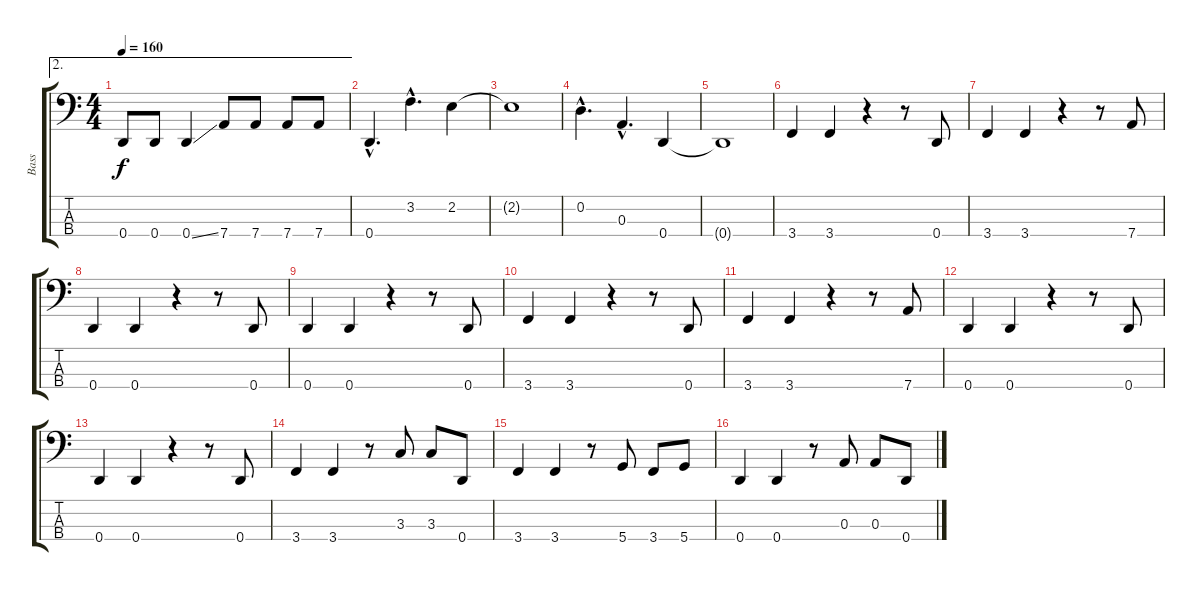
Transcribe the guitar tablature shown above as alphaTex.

\track ("Bass" "Bass") {instrument electricbassfinger}
\staff {score tabs}
\tuning (G2 D2 A1 D1) {hide}
\ae 2
\ts (4 4)
\tempo 160
\clef f4
\ks c
0.4.8{dy f} 0.4.8 0.4{ss}.4 7.4.8 7.4.8 7.4.8 7.4.8 |
0.4{hac}.4{d} 3.2{hac}.4{d} 2.2.4 |
2.2{t}.1 |
0.2{hac}.4{d} 0.3{hac}.4{d} 0.4.4 |
0.4{t}.1 |
3.4.4 3.4.4 r.4 r.8 0.4.8 |
3.4.4 3.4.4 r.4 r.8 7.4.8 |
0.4.4 0.4.4 r.4 r.8 0.4.8 |
0.4.4 0.4.4 r.4 r.8 0.4.8 |
3.4.4 3.4.4 r.4 r.8 0.4.8 |
3.4.4 3.4.4 r.4 r.8 7.4.8 |
0.4.4 0.4.4 r.4 r.8 0.4.8 |
0.4.4 0.4.4 r.4 r.8 0.4.8 |
3.4.4 3.4.4 r.8 3.3.8 3.3.8 0.4.8 |
3.4.4 3.4.4 r.8 5.4.8 3.4.8 5.4.8 |
0.4.4 0.4.4 r.8 0.3.8 0.3.8 0.4.8
